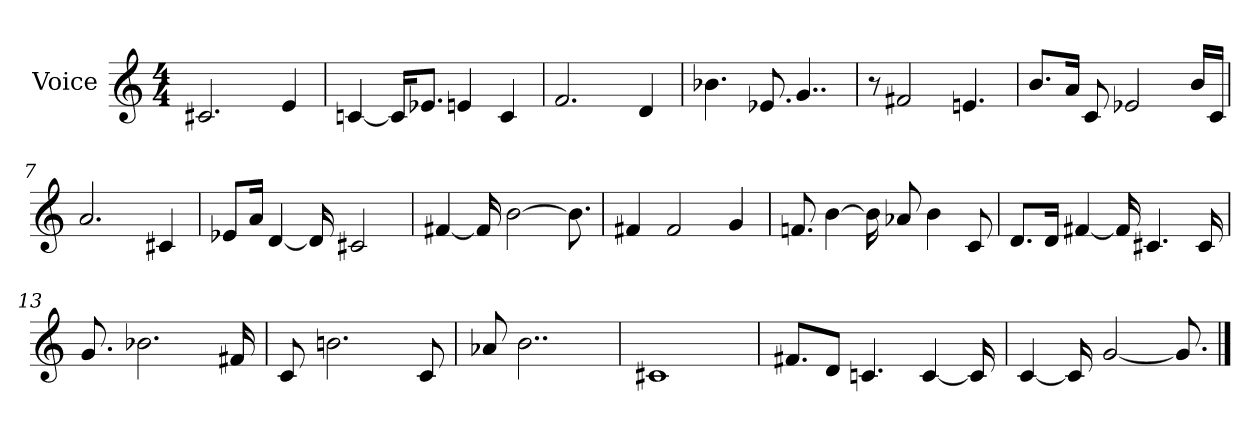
**kern
*part1
*staff1
*I"Voice
*I'Voice
*clefG2
*M4/4
=1
2.c#X/
4e/
=2
[<4cn/
16c/KL]
8.e-X/J
4en/
4c/
=3
2.f/
4d/
=4
4.b-X\
8.e-X/
4..g/
=5
8r
2f#X/
4.en/
=6
8.b/L
16a/Jk
8c/
2e-X/
16b/LL
16c/JJ
=7
2.a/
4c#X/
=8
8e-X/L
16a/Jk
[<4d/
16d/]
2c#X/
!!LO:LB:g=z
=9
[<4f#X/
16f#/]
[>2b\
8.b\]
=10
4f#X/
2f#/
4g/
=11
8.fn/
[>4b\
16b\]
8a-X/
4b\
8c/
=12
8.d/L
16d/Jk
[<4f#X/
16f#/]
4.c#X/
16c#/
=13
8.g/
2.b-X\
16f#X/
=14
8c/
2.bn\
8c/
=15
8a-X/
2..b\
!!LO:LB:g=z
=16
1c#X
=17
8.f#X/L
8d/J
4.cn/
[<4c/
16c/]
=18
[<4c/
16c/]
[<2g/
8.g/]
==
*-
